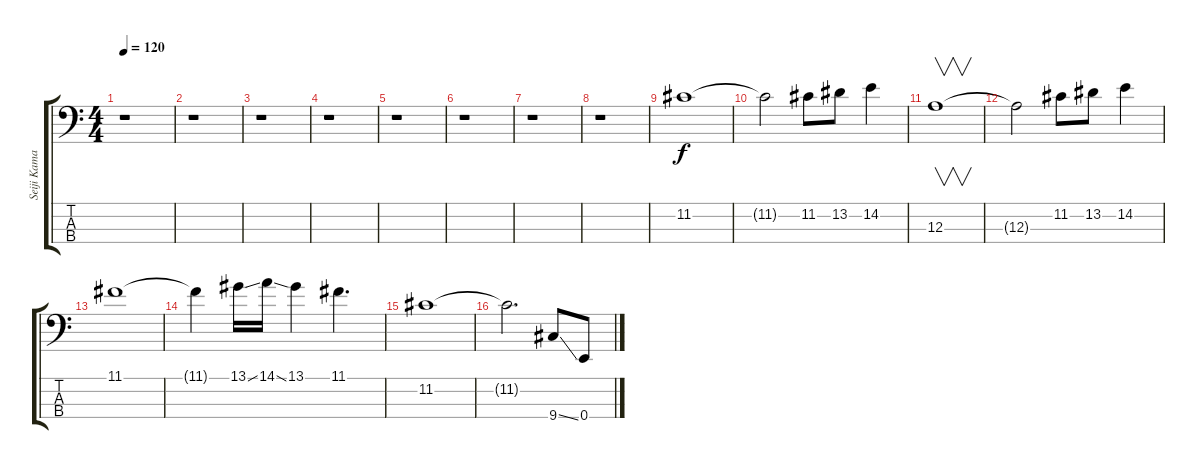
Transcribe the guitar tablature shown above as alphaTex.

\track ("Seiji Kamaeda" "Seiji Kama") {instrument electricbassfinger}
\staff {score tabs}
\tuning (G2 D2 A1 E1) {hide}
\ts (4 4)
\tempo 120
\clef f4
\ks c
r.1{dy f instrument electricbassfinger} |
r.1 |
r.1 |
r.1 |
r.1 |
r.1 |
r.1 |
r.1 |
11.2.1 |
11.2{t}.2 11.2.8 13.2.8 14.2.4 |
12.3.1{v} |
12.3{t}.2 11.2.8 13.2.8 14.2.4 |
11.1.1 |
11.1{t}.4 13.1{ss}.16 14.1{ss}.16 13.1.4 11.1.4{d} |
11.2.1 |
11.2{t}.2{d} 9.4{ss}.8 0.4.8
